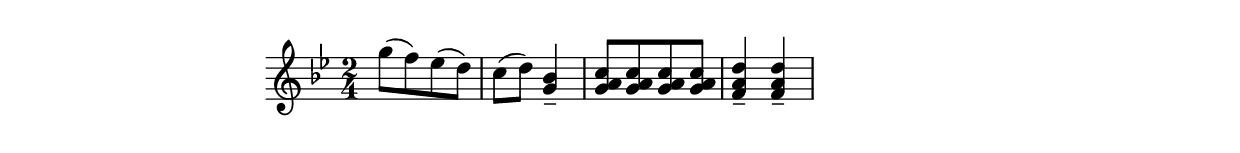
\paper{indent=0\mm line-width=120\mm oddFooterMarkup="" oddHeaderMarkup=""}
% --- start of displayed header in the book ---

% --- end of header ---
\relative c''' {\key bes \major \time 2/4
 g8[( f) es( d)]  c[( d) ] <g,-- bes>4
 <g a c>8[ <g a c> <g a c> <g a c>]
 <f-- a d>4 <f-- a d>                     }
% --- end of song ---
